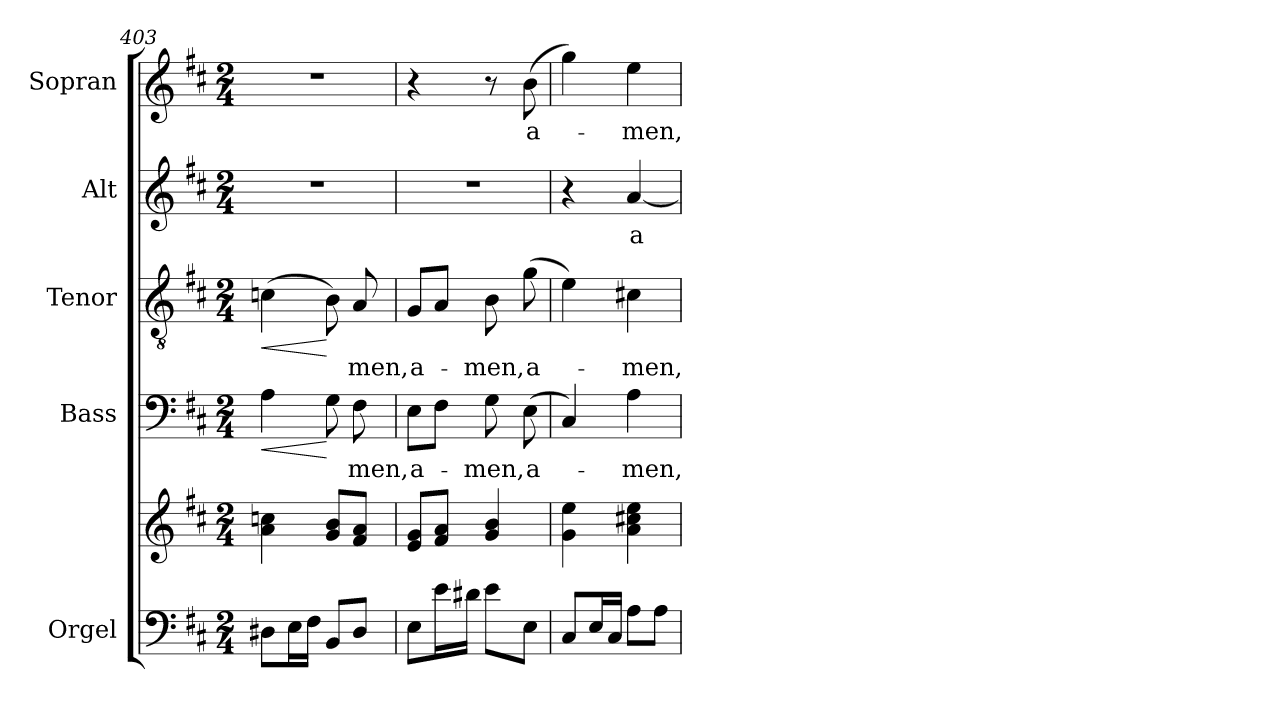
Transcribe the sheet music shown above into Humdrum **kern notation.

**kern	**kern	**kern	**text	**dynam	**kern	**text	**dynam	**kern	**text	**kern	**text
*part5	*part5	*part4	*part4	*part4	*part3	*part3	*part3	*part2	*part2	*part1	*part1
*staff6	*staff5	*staff4	*staff4	*staff4	*staff3	*staff3	*staff3	*staff2	*staff2	*staff1	*staff1
*I"Orgel	*	*I"Bass	*	*	*I"Tenor	*	*	*I"Alt	*	*I"Sopran	*
*I'Org.	*	*I'B.	*	*	*I'T.	*	*	*I'A.	*	*I'S.	*
*clefF4	*clefG2	*clefF4	*	*	*clefGv2	*	*	*clefG2	*	*clefG2	*
*k[f#c#]	*k[f#c#]	*k[f#c#]	*	*	*k[f#c#]	*	*	*k[f#c#]	*	*k[f#c#]	*
*D:	*D:	*D:	*	*	*D:	*	*	*D:	*	*D:	*
*M2/4	*M2/4	*M2/4	*	*	*M2/4	*	*	*M2/4	*	*M2/4	*
=403	=403	=403	=403	=403	=403	=403	=403	=403	=403	=403	=403
!	!	!	!	!LO:HP:b	!	!	!LO:HP:b	!	!	!	!
8D#X\L	4a\ 4ccn\	4A\	.	<	(>4cn\	.	<	2r	.	2r	.
16E\L	.	.	.	.	.	.	.	.	.	.	.
16F#\JJ	.	.	.	.	.	.	.	.	.	.	.
8BB/L	8g/ 8b/L	8G\	.	[	8B\)	.	[	.	.	.	.
!	!	!	!LO:LY:b	!	!	!LO:LY:b	!	!	!	!	!
8D#/J	8f#/ 8a/J	8F#\	-men,	.	8A/	-men,	.	.	.	.	.
=404	=404	=404	=404	=404	=404	=404	=404	=404	=404	=404	=404
!	!	!	!LO:LY:b	!	!	!LO:LY:b	!	!	!	!	!
8E\L	8e/ 8g/L	8E\L	a-	.	8G/L	a-	.	2r	.	4r	.
16e\L	8f#/ 8a/J	8F#\J	.	.	8A/J	.	.	.	.	.	.
16d#X\JJ	.	.	.	.	.	.	.	.	.	.	.
!	!	!	!LO:LY:b	!	!	!LO:LY:b	!	!	!	!	!
8e\L	4g/ 4b/	8G\	-men,	.	8B\	-men,	.	.	.	8r	.
!	!	!	!LO:LY:b	!	!	!LO:LY:b	!	!	!	!	!LO:LY:b
8E\J	.	(>8E\	a-	.	(>8g\	a-	.	.	.	(>8b\	a-
=405	=405	=405	=405	=405	=405	=405	=405	=405	=405	=405	=405
8C#/L	4g\ 4ee\	4C#/)	.	.	4e\)	.	.	4r	.	4gg\)	.
16E/L	.	.	.	.	.	.	.	.	.	.	.
16C#/JJ	.	.	.	.	.	.	.	.	.	.	.
!	!	!	!LO:LY:b	!	!	!LO:LY:b	!	!	!LO:LY:b	!	!LO:LY:b
8A\L	4a\ 4cc#X\ 4ee\	4A\	-men,	.	4c#X\	-men,	.	[4a/	a-	4ee\	-men,
8A\J	.	.	.	.	.	.	.	.	.	.	.
=	=	=	=	=	=	=	=	=	=	=	=
*-	*-	*-	*-	*-	*-	*-	*-	*-	*-	*-	*-
